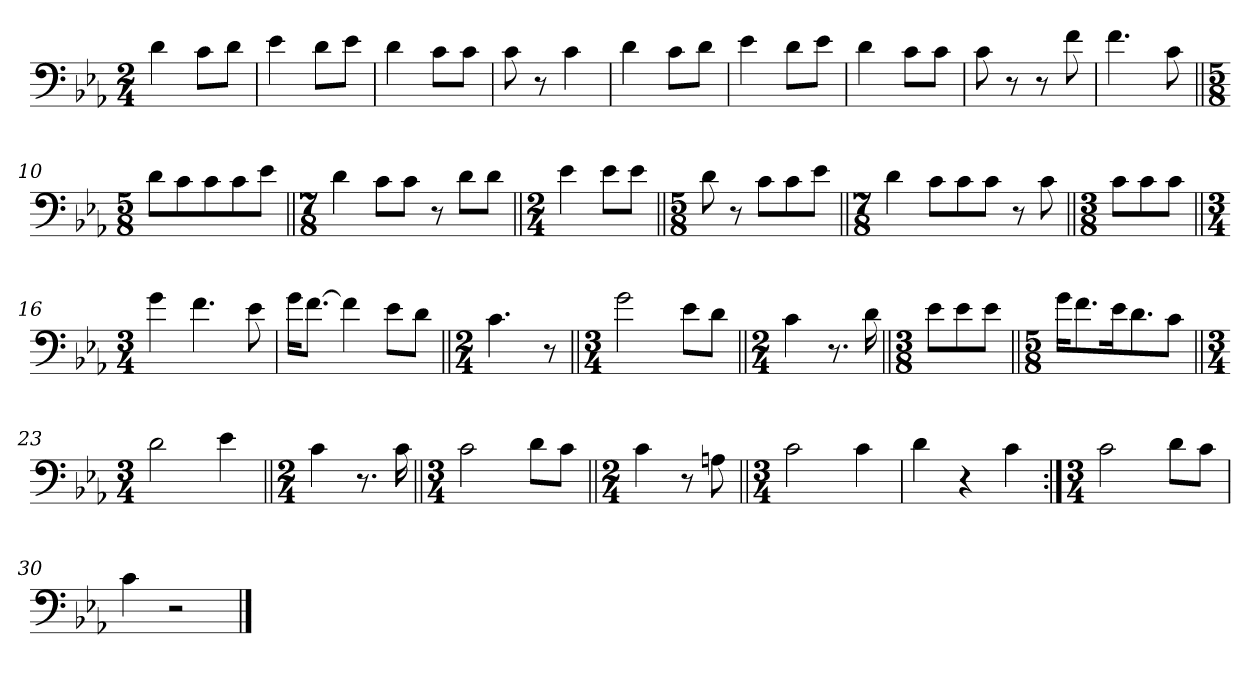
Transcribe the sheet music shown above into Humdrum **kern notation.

**kern
*part1
*staff1
*clefF4
*k[b-e-a-]
*M2/4
=1
4d\
8c\L
8d\J
=2
4e-\
8d\L
8e-\J
=3
4d\
8c\L
8c\J
=4
8c\
8r
4c\
=5
4d\
8c\L
8d\J
=6
4e-\
8d\L
8e-\J
=7
4d\
8c\L
8c\J
=8
8c\
8r
8r
8f\
=9
4.f\
8c\
=10||
*M5/8
8d\L
8c\
8c\
8c\
8e-\J
=11||
*M7/8
4d\
8c\L
8c\J
8r
8d\L
8d\J
=12||
*M2/4
4e-\
8e-\L
8e-\J
=13||
*M5/8
8d\
8r
8c\L
8c\
8e-\J
=14||
*M7/8
4d\
8c\L
8c\
8c\J
8r
8c\
=15||
*M3/8
8c\L
8c\
8c\J
=16||
*M3/4
4g\
4.f\
8e-\
=17
16g\KL
[8.f\J
4f\]
8e-\L
8d\J
=18||
*M2/4
4.c\
8r
=19||
*M3/4
2g\
8e-\L
8d\J
=20||
*M2/4
4c\
8.r
16d\
=21||
*M3/8
8e-\L
8e-\
8e-\J
=22||
*M5/8
16g\KL
8.f\
16e-\K
8.d\
8c\J
=23||
*M3/4
2d\
4e-\
=24||
*M2/4
4c\
8.r
16c\
=||
*M3/4
2c\
8d\L
8c\J
=26||
*M2/4
4c\
8r
8An\
=27||
*M3/4
2c\
4c\
=28
4d\
4r
4c\
=29:|!
*M3/4
2c\
8d\L
8c\J
=30
4c\
2r
==
*-
